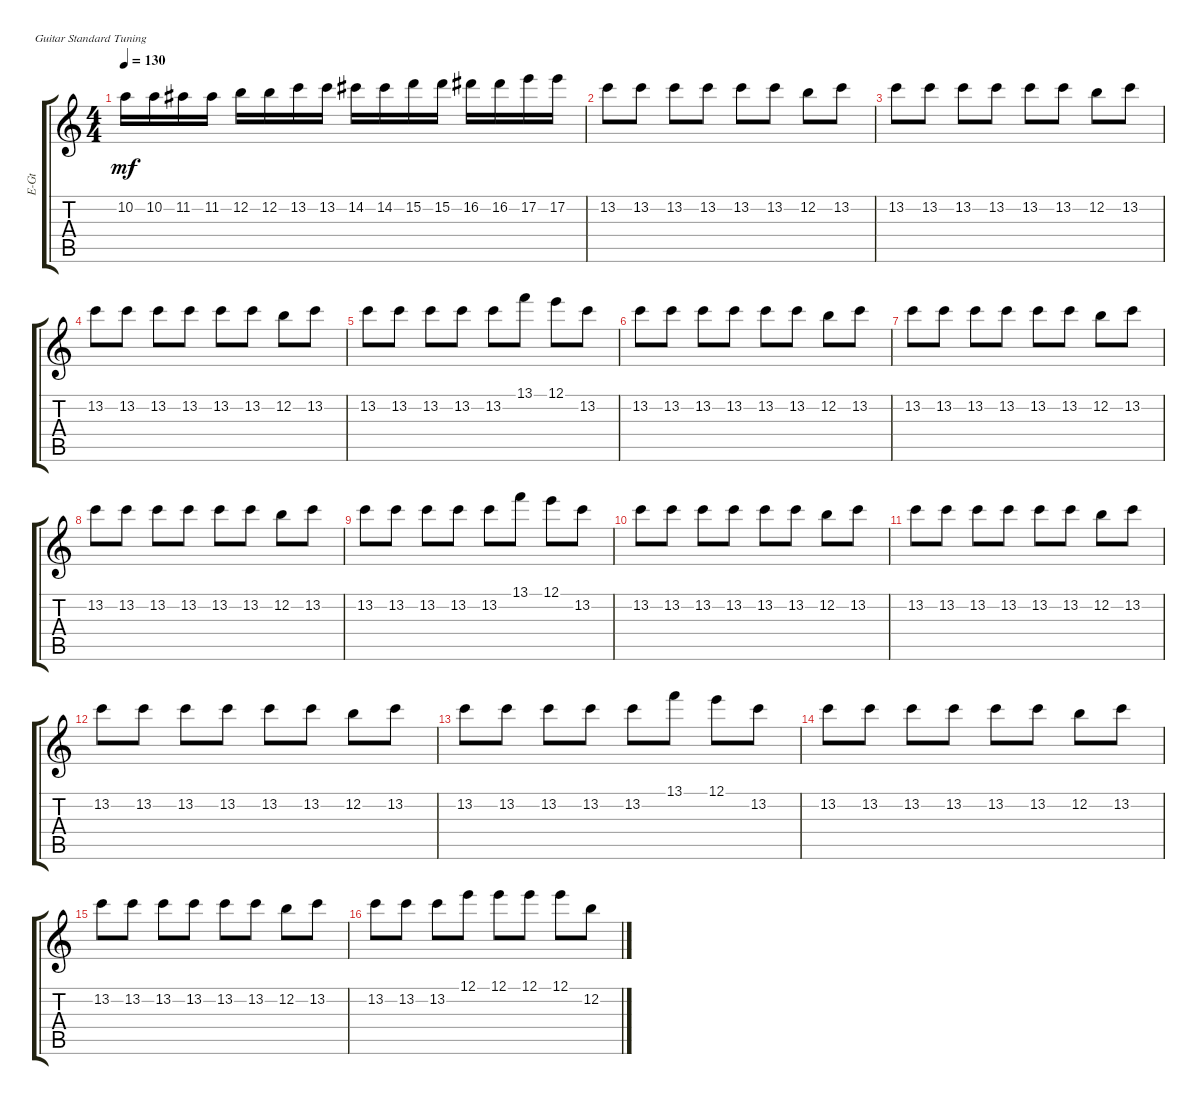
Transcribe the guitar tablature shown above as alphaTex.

\defaultSystemsLayout 4
\track ("Lead" "E-Gt") {instrument distortionguitar}
\staff {score tabs}
\tuning (E4 B3 G3 D3 A2 E2)
\ts (4 4)
\tempo 130
\clef g2
\ks c
10.2.16{dy mf} 10.2.16 11.2.16 11.2.16 12.2.16 12.2.16 13.2.16 13.2.16 14.2.16 14.2.16 15.2.16 15.2.16 16.2.16 16.2.16 17.2.16 17.2.16 |
13.2.8 13.2.8 13.2.8 13.2.8 13.2.8 13.2.8 12.2.8 13.2.8 |
13.2.8 13.2.8 13.2.8 13.2.8 13.2.8 13.2.8 12.2.8 13.2.8 |
13.2.8 13.2.8 13.2.8 13.2.8 13.2.8 13.2.8 12.2.8 13.2.8 |
13.2.8 13.2.8 13.2.8 13.2.8 13.2.8 13.1.8 12.1.8 13.2.8 |
13.2.8 13.2.8 13.2.8 13.2.8 13.2.8 13.2.8 12.2.8 13.2.8 |
13.2.8 13.2.8 13.2.8 13.2.8 13.2.8 13.2.8 12.2.8 13.2.8 |
13.2.8 13.2.8 13.2.8 13.2.8 13.2.8 13.2.8 12.2.8 13.2.8 |
13.2.8 13.2.8 13.2.8 13.2.8 13.2.8 13.1.8 12.1.8 13.2.8 |
13.2.8 13.2.8 13.2.8 13.2.8 13.2.8 13.2.8 12.2.8 13.2.8 |
13.2.8 13.2.8 13.2.8 13.2.8 13.2.8 13.2.8 12.2.8 13.2.8 |
13.2.8 13.2.8 13.2.8 13.2.8 13.2.8 13.2.8 12.2.8 13.2.8 |
13.2.8 13.2.8 13.2.8 13.2.8 13.2.8 13.1.8 12.1.8 13.2.8 |
13.2.8 13.2.8 13.2.8 13.2.8 13.2.8 13.2.8 12.2.8 13.2.8 |
13.2.8 13.2.8 13.2.8 13.2.8 13.2.8 13.2.8 12.2.8 13.2.8 |
13.2.8 13.2.8 13.2.8 12.1.8 12.1.8 12.1.8 12.1.8 12.2.8
